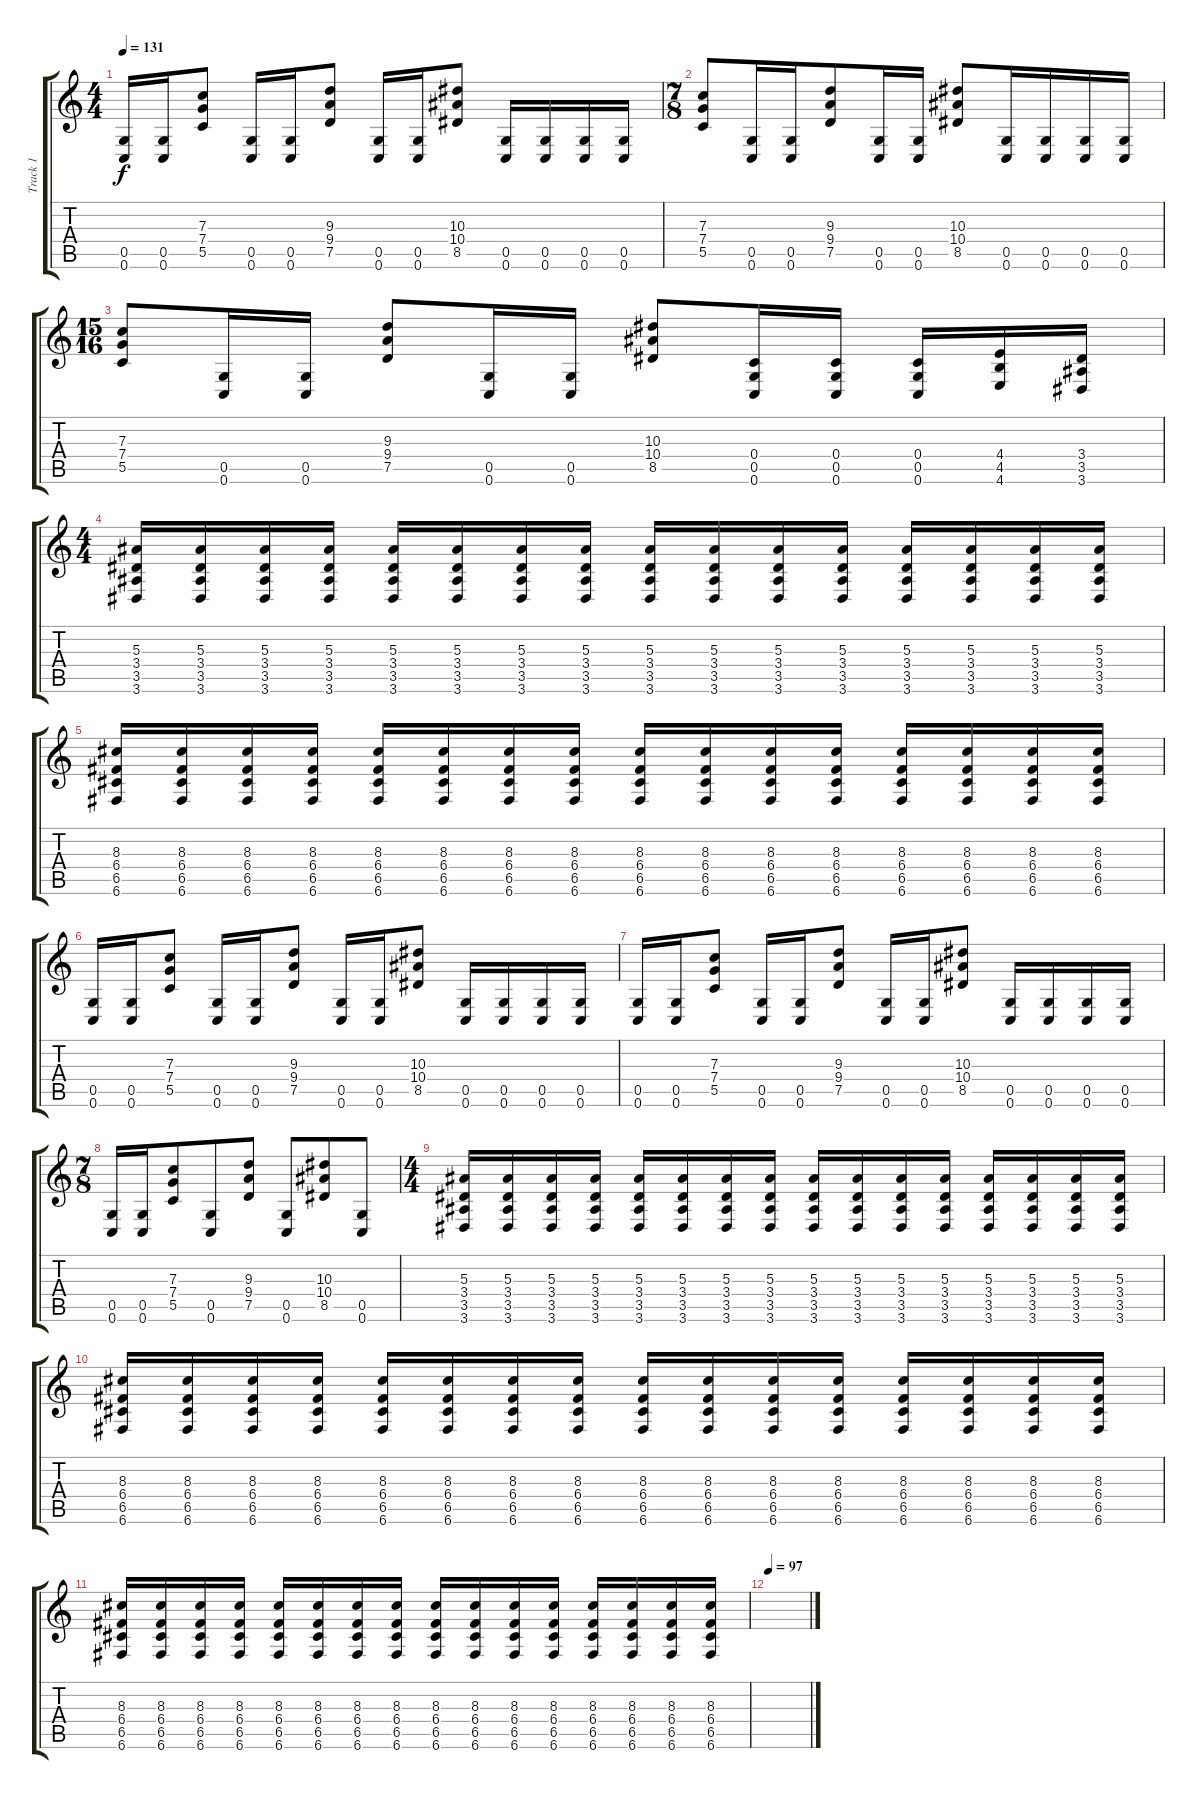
\track ("Track 1" "Track 1") {instrument distortionguitar}
\staff {score tabs}
\tuning (D4 A3 F3 C3 G2 C2) {hide}
\ts (4 4)
\tempo 131
\clef g2
\ks c
(0.5 0.6).16{dy f} (0.5 0.6).16 (7.3 7.4 5.5).8 (0.5 0.6).16 (0.5 0.6).16 (9.3 9.4 7.5).8 (0.5 0.6).16 (0.5 0.6).16 (10.3 10.4 8.5).8 (0.5 0.6).16 (0.5 0.6).16 (0.5 0.6).16 (0.5 0.6).16 |
\ts (7 8)
(7.3 7.4 5.5).8 (0.5 0.6).16 (0.5 0.6).16 (9.3 9.4 7.5).8 (0.5 0.6).16 (0.5 0.6).16 (10.3 10.4 8.5).8 (0.5 0.6).16 (0.5 0.6).16 (0.5 0.6).16 (0.5 0.6).16 |
\ts (15 16)
(7.3 7.4 5.5).8 (0.5 0.6).16 (0.5 0.6).16 (9.3 9.4 7.5).8 (0.5 0.6).16 (0.5 0.6).16 (10.3 10.4 8.5).8 (0.4 0.5 0.6).16 (0.4 0.5 0.6).16 (0.4 0.5 0.6).16 (4.4 4.5 4.6).16 (3.4 3.5 3.6).16 |
\ts (4 4)
(5.3 3.4 3.5 3.6).16 (5.3 3.4 3.5 3.6).16 (5.3 3.4 3.5 3.6).16 (5.3 3.4 3.5 3.6).16 (5.3 3.4 3.5 3.6).16 (5.3 3.4 3.5 3.6).16 (5.3 3.4 3.5 3.6).16 (5.3 3.4 3.5 3.6).16 (5.3 3.4 3.5 3.6).16 (5.3 3.4 3.5 3.6).16 (5.3 3.4 3.5 3.6).16 (5.3 3.4 3.5 3.6).16 (5.3 3.4 3.5 3.6).16 (5.3 3.4 3.5 3.6).16 (5.3 3.4 3.5 3.6).16 (5.3 3.4 3.5 3.6).16 |
(8.3 6.4 6.5 6.6).16 (8.3 6.4 6.5 6.6).16 (8.3 6.4 6.5 6.6).16 (8.3 6.4 6.5 6.6).16 (8.3 6.4 6.5 6.6).16 (8.3 6.4 6.5 6.6).16 (8.3 6.4 6.5 6.6).16 (8.3 6.4 6.5 6.6).16 (8.3 6.4 6.5 6.6).16 (8.3 6.4 6.5 6.6).16 (8.3 6.4 6.5 6.6).16 (8.3 6.4 6.5 6.6).16 (8.3 6.4 6.5 6.6).16 (8.3 6.4 6.5 6.6).16 (8.3 6.4 6.5 6.6).16 (8.3 6.4 6.5 6.6).16 |
(0.5 0.6).16 (0.5 0.6).16 (7.3 7.4 5.5).8 (0.5 0.6).16 (0.5 0.6).16 (9.3 9.4 7.5).8 (0.5 0.6).16 (0.5 0.6).16 (10.3 10.4 8.5).8 (0.5 0.6).16 (0.5 0.6).16 (0.5 0.6).16 (0.5 0.6).16 |
(0.5 0.6).16 (0.5 0.6).16 (7.3 7.4 5.5).8 (0.5 0.6).16 (0.5 0.6).16 (9.3 9.4 7.5).8 (0.5 0.6).16 (0.5 0.6).16 (10.3 10.4 8.5).8 (0.5 0.6).16 (0.5 0.6).16 (0.5 0.6).16 (0.5 0.6).16 |
\ts (7 8)
(0.5 0.6).16 (0.5 0.6).16 (7.3 7.4 5.5).8 (0.5 0.6).8 (9.3 9.4 7.5).8 (0.5 0.6).8 (10.3 10.4 8.5).8 (0.5 0.6).8 |
\ts (4 4)
(5.3 3.4 3.5 3.6).16 (5.3 3.4 3.5 3.6).16 (5.3 3.4 3.5 3.6).16 (5.3 3.4 3.5 3.6).16 (5.3 3.4 3.5 3.6).16 (5.3 3.4 3.5 3.6).16 (5.3 3.4 3.5 3.6).16 (5.3 3.4 3.5 3.6).16 (5.3 3.4 3.5 3.6).16 (5.3 3.4 3.5 3.6).16 (5.3 3.4 3.5 3.6).16 (5.3 3.4 3.5 3.6).16 (5.3 3.4 3.5 3.6).16 (5.3 3.4 3.5 3.6).16 (5.3 3.4 3.5 3.6).16 (5.3 3.4 3.5 3.6).16 |
(8.3 6.4 6.5 6.6).16 (8.3 6.4 6.5 6.6).16 (8.3 6.4 6.5 6.6).16 (8.3 6.4 6.5 6.6).16 (8.3 6.4 6.5 6.6).16 (8.3 6.4 6.5 6.6).16 (8.3 6.4 6.5 6.6).16 (8.3 6.4 6.5 6.6).16 (8.3 6.4 6.5 6.6).16 (8.3 6.4 6.5 6.6).16 (8.3 6.4 6.5 6.6).16 (8.3 6.4 6.5 6.6).16 (8.3 6.4 6.5 6.6).16 (8.3 6.4 6.5 6.6).16 (8.3 6.4 6.5 6.6).16 (8.3 6.4 6.5 6.6).16 |
(8.3 6.4 6.5 6.6).16 (8.3 6.4 6.5 6.6).16 (8.3 6.4 6.5 6.6).16 (8.3 6.4 6.5 6.6).16 (8.3 6.4 6.5 6.6).16 (8.3 6.4 6.5 6.6).16 (8.3 6.4 6.5 6.6).16 (8.3 6.4 6.5 6.6).16 (8.3 6.4 6.5 6.6).16 (8.3 6.4 6.5 6.6).16 (8.3 6.4 6.5 6.6).16 (8.3 6.4 6.5 6.6).16 (8.3 6.4 6.5 6.6).16 (8.3 6.4 6.5 6.6).16 (8.3 6.4 6.5 6.6).16 (8.3 6.4 6.5 6.6).16 |
\tempo 97
